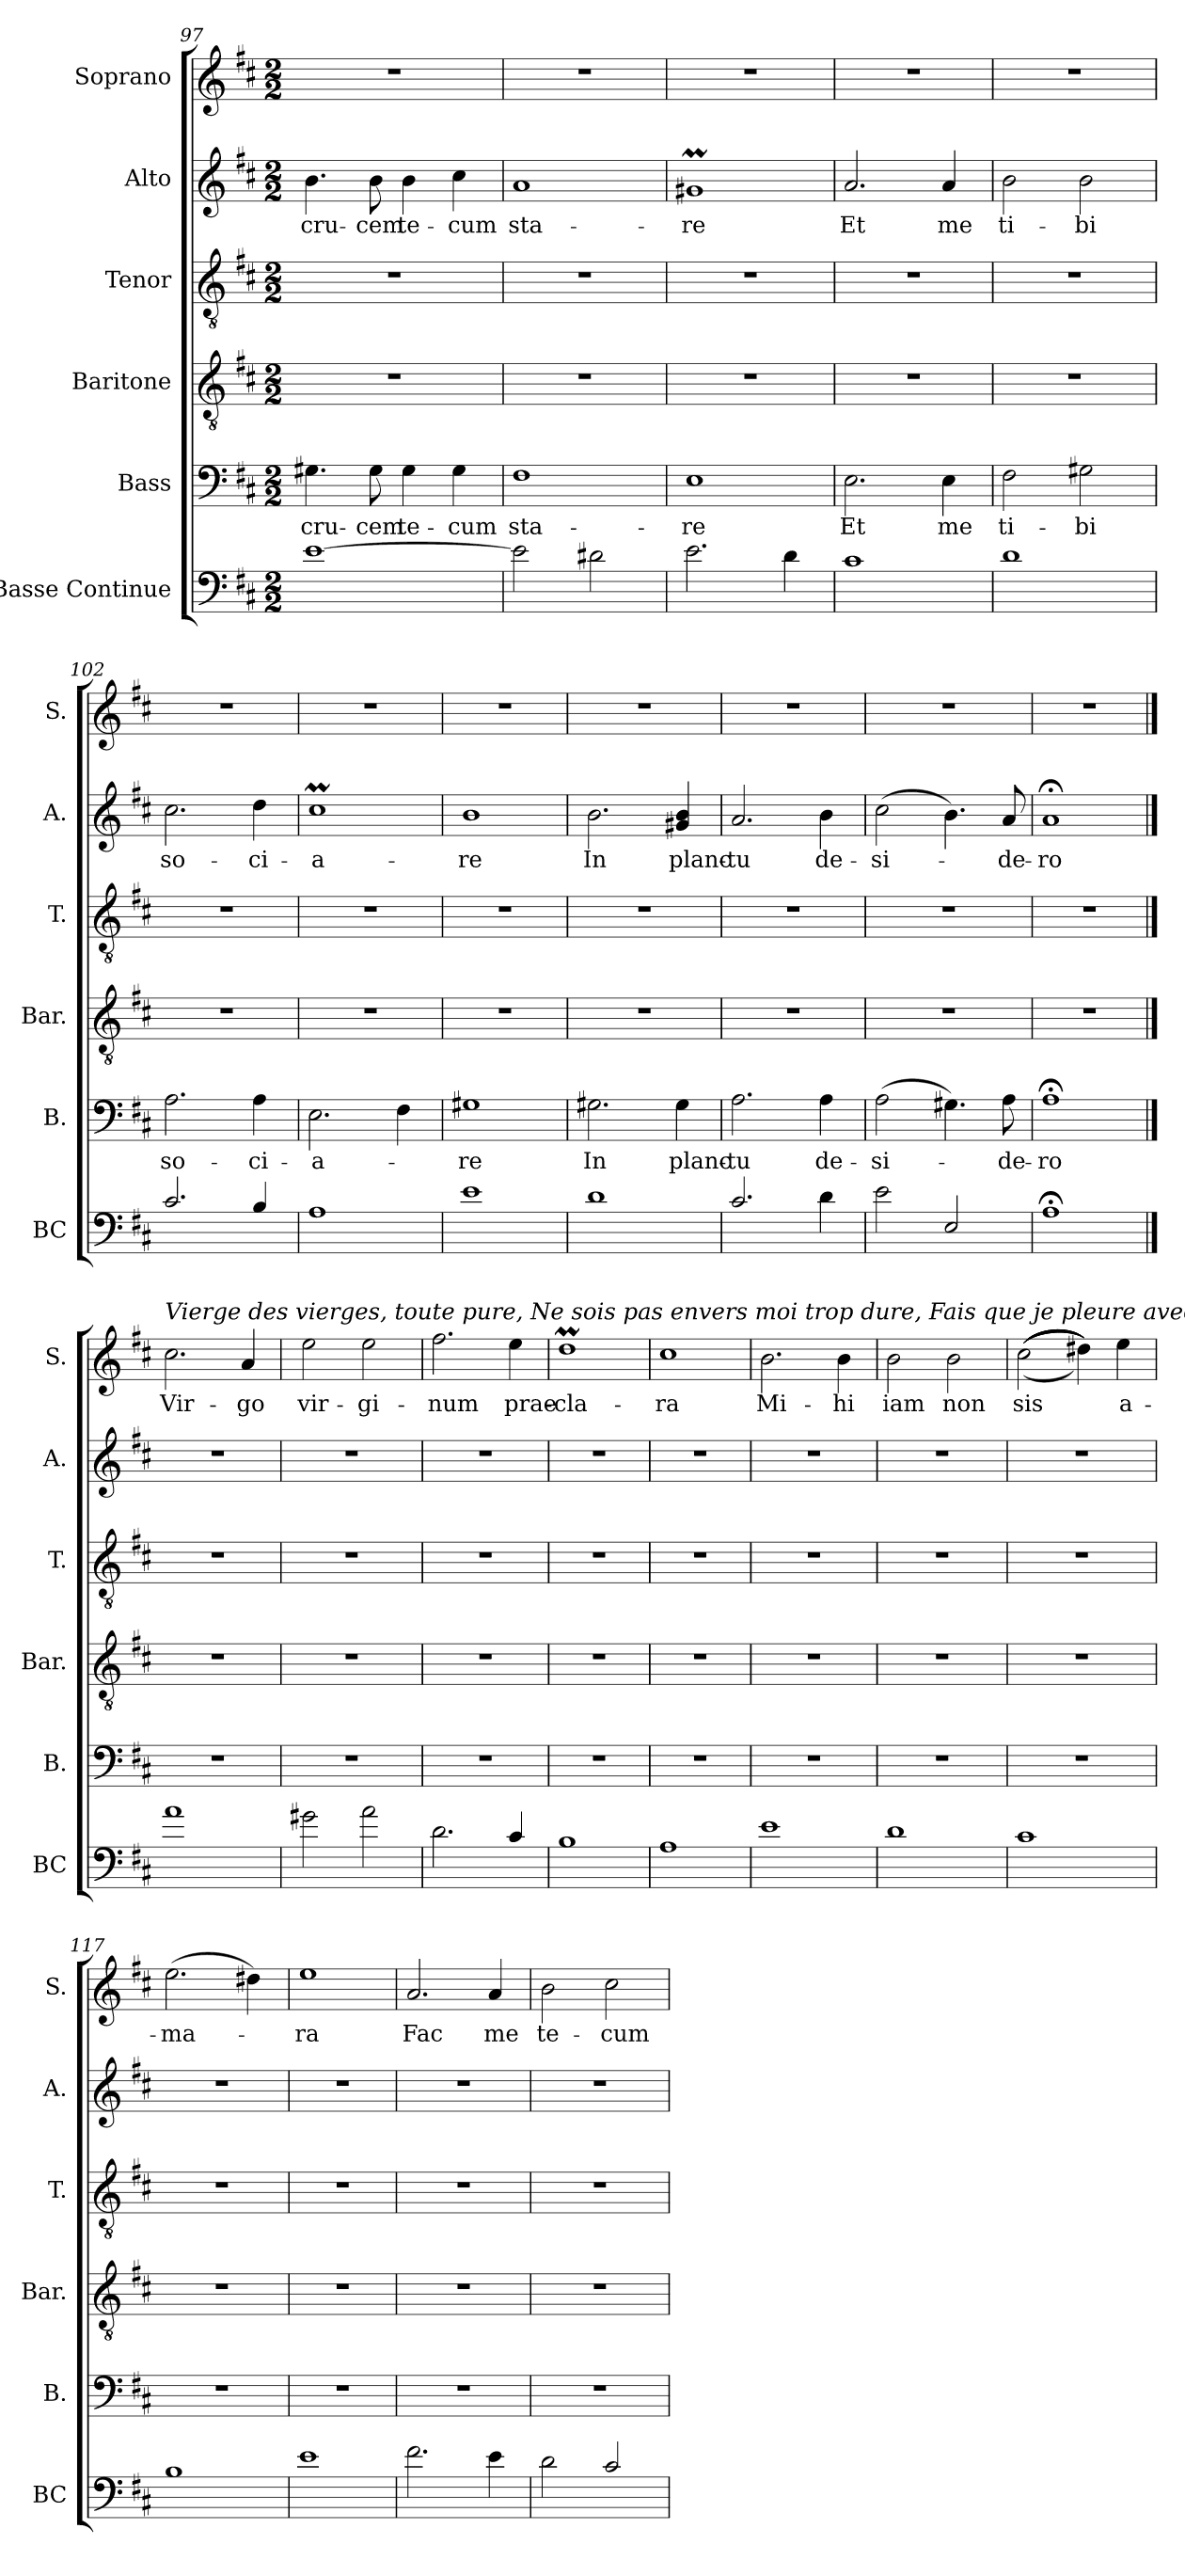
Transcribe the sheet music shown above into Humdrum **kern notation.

**kern	**kern	**text	**kern	**kern	**kern	**text	**kern	**text
*part6	*part5	*part5	*part4	*part3	*part2	*part2	*part1	*part1
*staff6	*staff5	*staff5	*staff4	*staff3	*staff2	*staff2	*staff1	*staff1
*I"Basse Continue	*I"Bass	*	*I"Baritone	*I"Tenor	*I"Alto	*	*I"Soprano	*
*I'BC	*I'B.	*	*I'Bar.	*I'T.	*I'A.	*	*I'S.	*
*clefF4	*clefF4	*	*clefGv2	*clefGv2	*clefG2	*	*clefG2	*
*ITrd7c12	*	*	*	*	*	*	*	*
*k[f#c#]	*k[f#c#]	*	*k[f#c#]	*k[f#c#]	*k[f#c#]	*	*k[f#c#]	*
*M2/2	*M2/2	*	*M2/2	*M2/2	*M2/2	*	*M2/2	*
=97	=97	=97	=97	=97	=97	=97	=97	=97
!	!	!LO:LY:b	!	!	!	!LO:LY:b	!	!
[1E	4.G#X\	cru-	1r	1r	4.b\	cru-	1r	.
!	!	!LO:LY:b	!	!	!	!LO:LY:b	!	!
.	8G#\	-cem	.	.	8b\	-cem	.	.
!	!	!LO:LY:b	!	!	!	!LO:LY:b	!	!
.	4G#\	te-	.	.	4b\	te-	.	.
!	!	!LO:LY:b	!	!	!	!LO:LY:b	!	!
.	4G#\	-cum	.	.	4cc#\	-cum	.	.
=98	=98	=98	=98	=98	=98	=98	=98	=98
!	!	!LO:LY:b	!	!	!	!LO:LY:b	!	!
2E\]	1F#	sta-	1r	1r	1a	sta-	1r	.
2D#X\	.	.	.	.	.	.	.	.
=99	=99	=99	=99	=99	=99	=99	=99	=99
!	!	!LO:LY:b	!	!	!	!LO:LY:b	!	!
2.E\	1E	-re	1r	1r	1g#Xm	-re	1r	.
4D\	.	.	.	.	.	.	.	.
=100	=100	=100	=100	=100	=100	=100	=100	=100
!	!	!LO:LY:b	!	!	!	!LO:LY:b	!	!
1C#	2.E\	Et	1r	1r	2.a/	Et	1r	.
!	!	!LO:LY:b	!	!	!	!LO:LY:b	!	!
.	4E\	me	.	.	4a/	me	.	.
=101	=101	=101	=101	=101	=101	=101	=101	=101
!	!	!LO:LY:b	!	!	!	!LO:LY:b	!	!
1D	2F#\	ti-	1r	1r	2b\	ti-	1r	.
!	!	!LO:LY:b	!	!	!	!LO:LY:b	!	!
.	2G#X\	-bi	.	.	2b\	-bi	.	.
=102	=102	=102	=102	=102	=102	=102	=102	=102
!	!	!LO:LY:b	!	!	!	!LO:LY:b	!	!
2.C#/	2.A\	so-	1r	1r	2.cc#\	so-	1r	.
!	!	!LO:LY:b	!	!	!	!LO:LY:b	!	!
4BB/	4A\	-ci-	.	.	4dd\	-ci-	.	.
=103	=103	=103	=103	=103	=103	=103	=103	=103
!	!	!LO:LY:b	!	!	!	!LO:LY:b	!	!
1AA	2.E\	-a-	1r	1r	1cc#m	-a-	1r	.
.	4F#\	.	.	.	.	.	.	.
=104	=104	=104	=104	=104	=104	=104	=104	=104
!	!	!LO:LY:b	!	!	!	!LO:LY:b	!	!
1E	1G#X	-re	1r	1r	1b	-re	1r	.
=105	=105	=105	=105	=105	=105	=105	=105	=105
!	!	!LO:LY:b	!	!	!	!LO:LY:b	!	!
1D	2.G#X\	In	1r	1r	2.b\	In	1r	.
!	!	!LO:LY:b	!	!	!	!LO:LY:b	!	!
.	4G#\	planc-	.	.	4g#X/ 4b/	planc-	.	.
=106	=106	=106	=106	=106	=106	=106	=106	=106
!	!	!LO:LY:b	!	!	!	!LO:LY:b	!	!
2.C#/	2.A\	-tu	1r	1r	2.a/	-tu	1r	.
!	!	!LO:LY:b	!	!	!	!LO:LY:b	!	!
4D\	4A\	de-	.	.	4b\	de-	.	.
!!LO:LB:g=z
=107	=107	=107	=107	=107	=107	=107	=107	=107
!	!	!LO:LY:b	!	!	!	!LO:LY:b	!	!
2E\	(>2A\	-si-	1r	1r	(>2cc#\	-si-	1r	.
2EE/	4.G#X\)	.	.	.	4.b\)	.	.	.
!	!	!LO:LY:b	!	!	!	!LO:LY:b	!	!
.	8A\	-de-	.	.	8a/	-de-	.	.
=108	=108	=108	=108	=108	=108	=108	=108	=108
!	!	!LO:LY:b	!	!	!	!LO:LY:b	!	!
1AA;<	1A;<	-ro	1r	1r	1a;<	-ro	1r	.
!!LO:LB:g=z
==109	==109	==109	==109	==109	==109	==109	==109	==109
!	!	!	!	!	!	!	!LO:TX:a:i:t=Vierge des vierges, toute pure, Ne sois pas envers moi trop dure, Fais que je pleure avec toi.	!
!	!	!	!	!	!	!	!	!LO:LY:b
1A	1r	.	1r	1r	1r	.	2.cc#\	Vir-
!	!	!	!	!	!	!	!	!LO:LY:b
.	.	.	.	.	.	.	4a/	-go
=110	=110	=110	=110	=110	=110	=110	=110	=110
!	!	!	!	!	!	!	!	!LO:LY:b
2G#X\	1r	.	1r	1r	1r	.	2ee\	vir-
!	!	!	!	!	!	!	!	!LO:LY:b
2A\	.	.	.	.	.	.	2ee\	-gi-
=111	=111	=111	=111	=111	=111	=111	=111	=111
!	!	!	!	!	!	!	!	!LO:LY:b
2.D\	1r	.	1r	1r	1r	.	2.ff#\	-num
!	!	!	!	!	!	!	!	!LO:LY:b
4C#/	.	.	.	.	.	.	4ee\	prae-
=112	=112	=112	=112	=112	=112	=112	=112	=112
!	!	!	!	!	!	!	!	!LO:LY:b
1BB	1r	.	1r	1r	1r	.	1ddM	-cla-
=113	=113	=113	=113	=113	=113	=113	=113	=113
!	!	!	!	!	!	!	!	!LO:LY:b
1AA	1r	.	1r	1r	1r	.	1cc#	-ra
=114	=114	=114	=114	=114	=114	=114	=114	=114
!	!	!	!	!	!	!	!	!LO:LY:b
1E	1r	.	1r	1r	1r	.	2.b\	Mi-
!	!	!	!	!	!	!	!	!LO:LY:b
.	.	.	.	.	.	.	4b\	-hi
=115	=115	=115	=115	=115	=115	=115	=115	=115
!	!	!	!	!	!	!	!	!LO:LY:b
1D	1r	.	1r	1r	1r	.	2b\	iam
!	!	!	!	!	!	!	!	!LO:LY:b
.	.	.	.	.	.	.	2b\	non
=116	=116	=116	=116	=116	=116	=116	=116	=116
!	!	!	!	!	!	!	!	!LO:LY:b
1C#	1r	.	1r	1r	1r	.	(>(>(>(>(>(>2cc#\	sis
.	.	.	.	.	.	.	4dd#X\))))))	.
!	!	!	!	!	!	!	!	!LO:LY:b
.	.	.	.	.	.	.	4ee\	-a-
=117	=117	=117	=117	=117	=117	=117	=117	=117
!	!	!	!	!	!	!	!	!LO:LY:b
1BB	1r	.	1r	1r	1r	.	(>2.ee\	-ma-
.	.	.	.	.	.	.	4dd#X\)	.
=118	=118	=118	=118	=118	=118	=118	=118	=118
!	!	!	!	!	!	!	!	!LO:LY:b
1E	1r	.	1r	1r	1r	.	1ee	-ra
=119	=119	=119	=119	=119	=119	=119	=119	=119
!	!	!	!	!	!	!	!	!LO:LY:b
2.F#\	1r	.	1r	1r	1r	.	2.a/	Fac
!	!	!	!	!	!	!	!	!LO:LY:b
4E\	.	.	.	.	.	.	4a/	me
=120	=120	=120	=120	=120	=120	=120	=120	=120
!	!	!	!	!	!	!	!	!LO:LY:b
2D\	1r	.	1r	1r	1r	.	2b\	te-
!	!	!	!	!	!	!	!	!LO:LY:b
2C#/	.	.	.	.	.	.	2cc#\	-cum
=	=	=	=	=	=	=	=	=
*-	*-	*-	*-	*-	*-	*-	*-	*-
